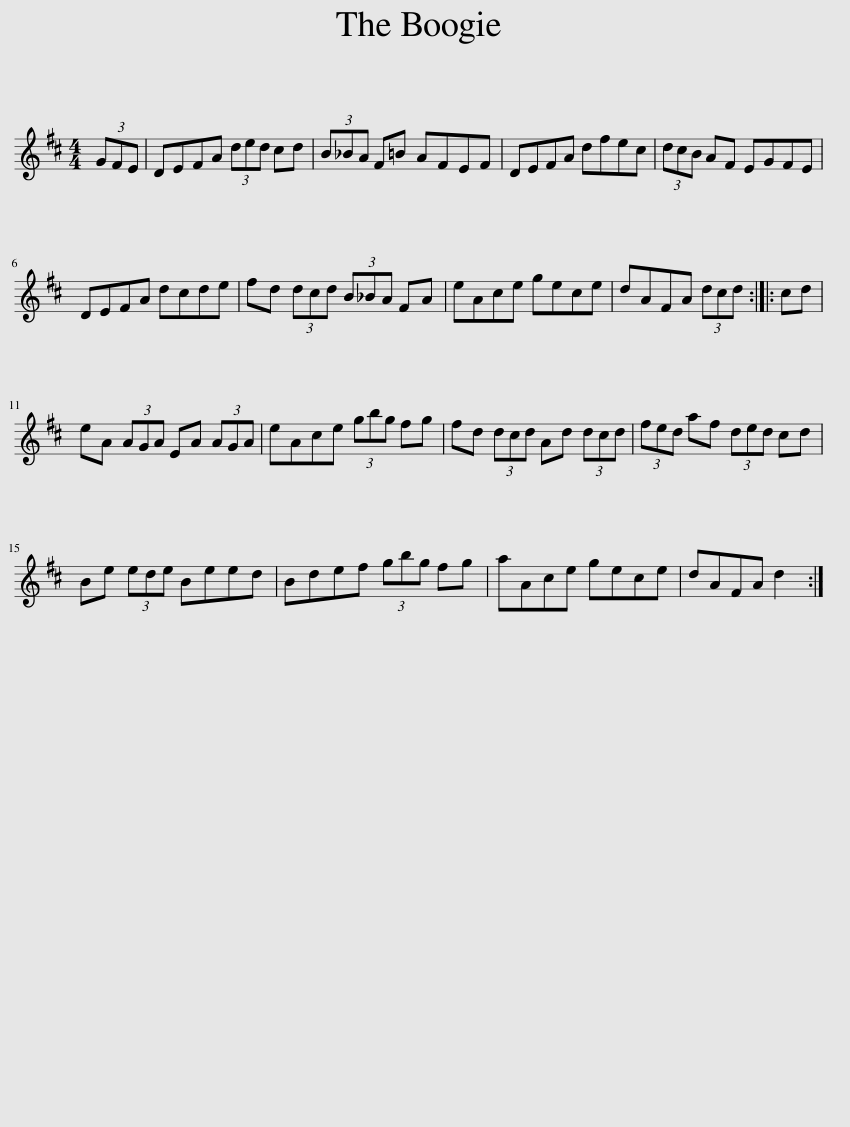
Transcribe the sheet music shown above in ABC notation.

X:1
L:1/8
M:4/4
I:linebreak $
K:D
V:1 treble
V:1
 (3GFE | DEFA (3ded cd | (3B_BA F=B AFEF | DEFA dfec | (3dcB AF EGFE |$ %5
 DEFA dcde | fd (3dcd (3B_BA FA | eAce gece | dAFA (3dcd :: cd |$ %10
 eA (3AGA EA (3AGA | eAce (3gbg fg | fd (3dcd Ad (3dcd | (3fed af (3ded cd |$ Be (3ede Beed | %15
 Bdef (3gbg fg | aAce gece | dAFA d2 :| %18
